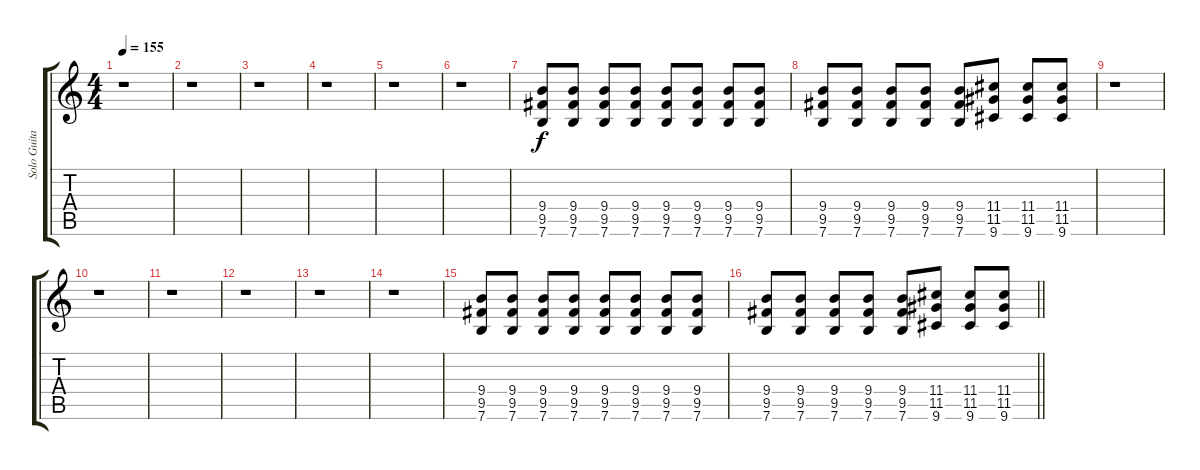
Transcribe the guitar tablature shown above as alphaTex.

\track ("Solo Guitar" "Solo Guita") {instrument distortionguitar}
\staff {score tabs}
\tuning (E4 B3 G3 D3 A2 E2) {hide}
\ts (4 4)
\tempo 155
\clef g2
\ks c
r.1{dy f} |
r.1 |
r.1 |
r.1 |
r.1 |
r.1 |
(9.4 9.5 7.6).8 (9.4 9.5 7.6).8 (9.4 9.5 7.6).8 (9.4 9.5 7.6).8 (9.4 9.5 7.6).8 (9.4 9.5 7.6).8 (9.4 9.5 7.6).8 (9.4 9.5 7.6).8 |
(9.4 9.5 7.6).8 (9.4 9.5 7.6).8 (9.4 9.5 7.6).8 (9.4 9.5 7.6).8 (9.4 9.5 7.6).8 (11.4 11.5 9.6).8 (11.4 11.5 9.6).8 (11.4 11.5 9.6).8 |
r.1 |
r.1 |
r.1 |
r.1 |
r.1 |
r.1 |
(9.4 9.5 7.6).8 (9.4 9.5 7.6).8 (9.4 9.5 7.6).8 (9.4 9.5 7.6).8 (9.4 9.5 7.6).8 (9.4 9.5 7.6).8 (9.4 9.5 7.6).8 (9.4 9.5 7.6).8 |
\barLineRight lightlight
(9.4 9.5 7.6).8 (9.4 9.5 7.6).8 (9.4 9.5 7.6).8 (9.4 9.5 7.6).8 (9.4 9.5 7.6).8 (11.4 11.5 9.6).8 (11.4 11.5 9.6).8 (11.4 11.5 9.6).8
